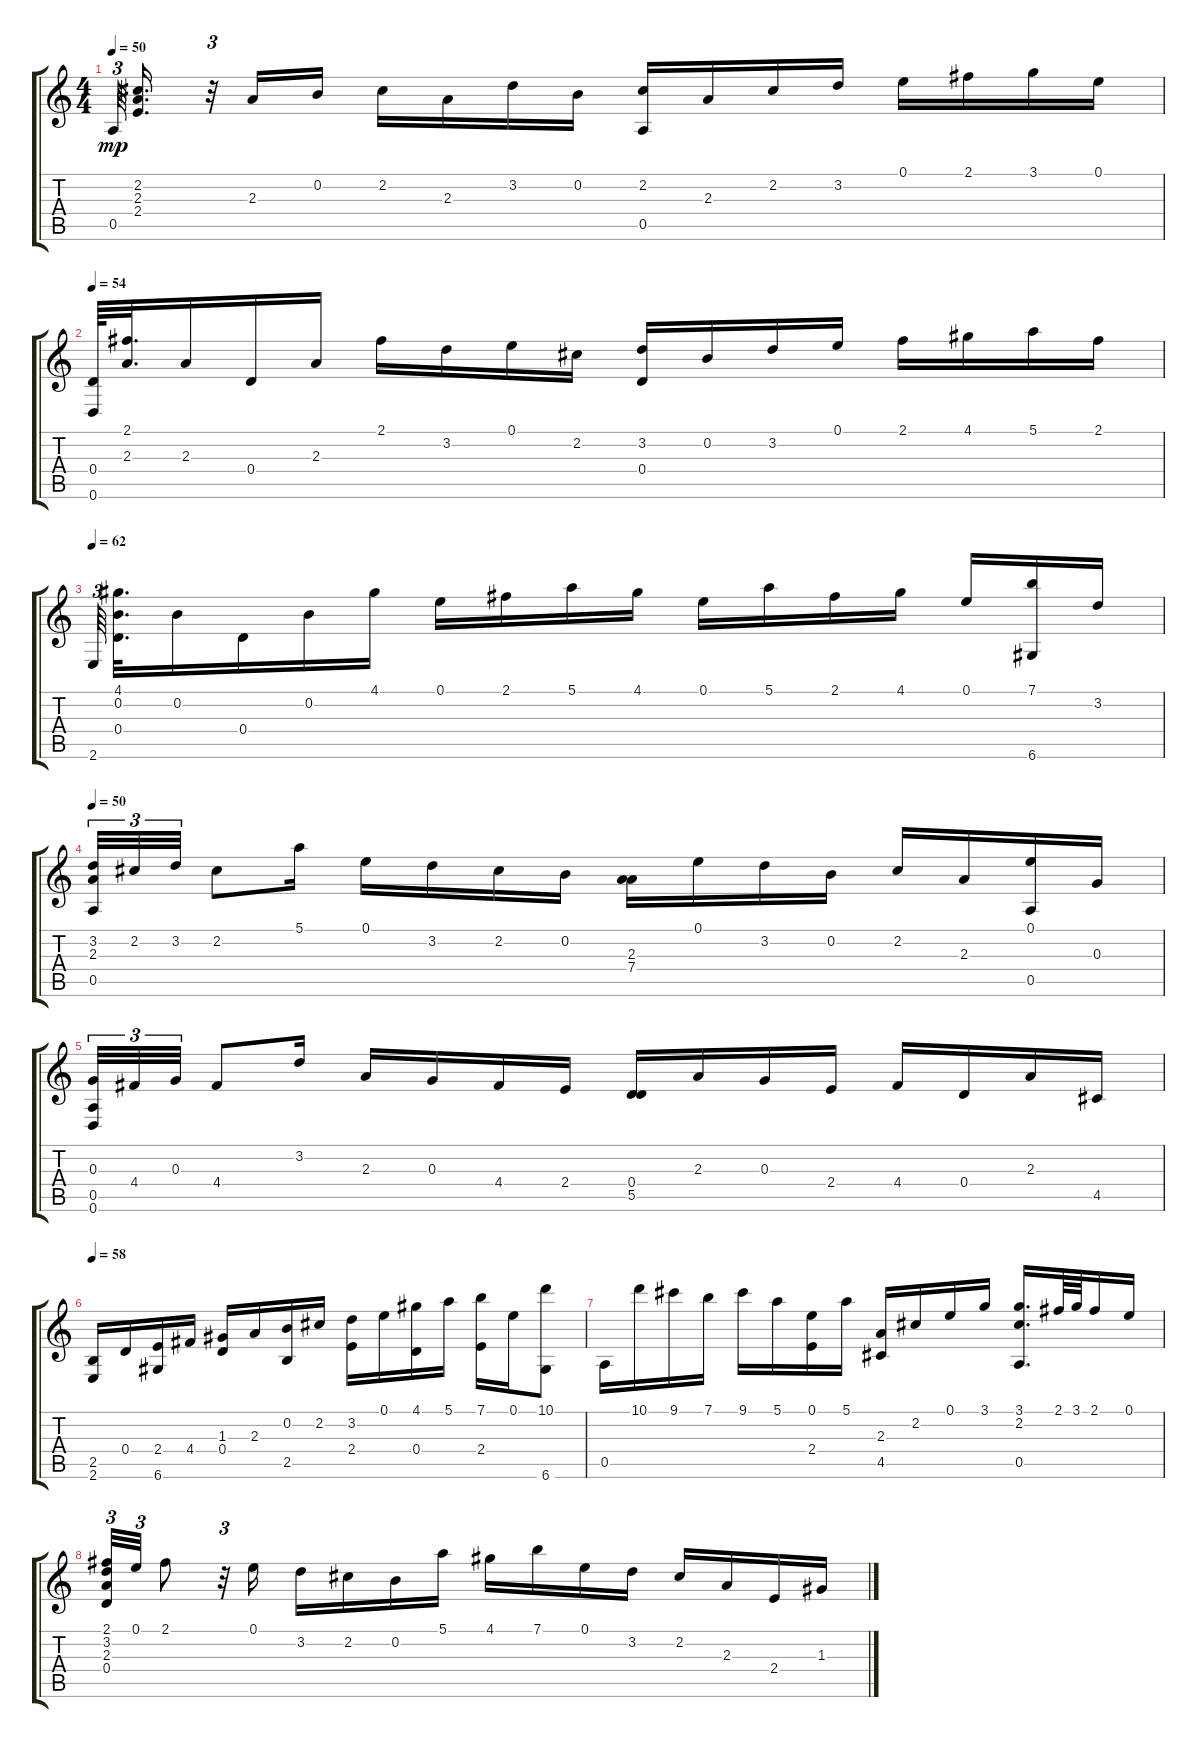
\track "" {instrument acousticguitarnylon}
\staff {score tabs}
\tuning (E4 B3 G3 D3 A2 D2) {hide}
\ts (4 4)
\tempo 50
\clef g2
\ks c
0.5.64{tu (3 2) dy mp} (2.2 2.3 2.4).16{d} r.32{tu (3 2)} 2.3.16 0.2.16 2.2.16 2.3.16 3.2.16 0.2.16 (2.2 0.5).16 2.3.16 2.2.16 3.2.16 0.1.16 2.1.16 3.1.16 0.1.16 |
\tempo 54
(0.4 0.6).64 (2.1 2.3).32{d} 2.3.16 0.4.16 2.3.16 2.1.16 3.2.16 0.1.16 2.2.16 (3.2 0.4).16 0.2.16 3.2.16 0.1.16 2.1.16 4.1.16 5.1.16 2.1.16 |
\tempo 62
2.6.64{tu (3 2)} (4.1 0.2 0.4).32{d} 0.2.16 0.4.16 0.2.16 4.1.16 0.1.16 2.1.16 5.1.16 4.1.16 0.1.16 5.1.16 2.1.16 4.1.16 0.1.16 (7.1 6.6).16 3.2.16 |
\tempo 50
(3.2 2.3 0.5).32{tu (3 2)} 2.2.32{tu (3 2)} 3.2.32{tu (3 2)} 2.2.8 5.1.16 0.1.16 3.2.16 2.2.16 0.2.16 (2.3 7.4).16 0.1.16 3.2.16 0.2.16 2.2.16 2.3.16 (0.1 0.5).16 0.3.16 |
(0.3 0.5 0.6).32{tu (3 2)} 4.4.32{tu (3 2)} 0.3.32{tu (3 2)} 4.4.8 3.2.16 2.3.16 0.3.16 4.4.16 2.4.16 (0.4 5.5).16 2.3.16 0.3.16 2.4.16 4.4.16 0.4.16 2.3.16 4.5.16 |
\tempo 58
(2.5 2.6).16 0.4.16 (2.4 6.6).16 4.4.16 (1.3 0.4).16 2.3.16 (0.2 2.5).16 2.2.16 (3.2 2.4).16 0.1.16 (4.1 0.4).16 5.1.16 (7.1 2.4).16 0.1.16 (10.1 6.6).8 |
0.5.16 10.1.16 9.1.16 7.1.16 9.1.16 5.1.16 (0.1 2.4).16 5.1.16 (2.3 4.5).16 2.2.16 0.1.16 3.1.16 (3.1 2.2 0.5).16{d} 2.1.64 3.1.64 2.1.16 0.1.16 |
(2.1 3.2 2.3 0.4).32{tu (3 2)} 0.1.32{tu (3 2)} 2.1.8 r.32{tu (3 2)} 0.1.16 3.2.16 2.2.16 0.2.16 5.1.16 4.1.16 7.1.16 0.1.16 3.2.16 2.2.16 2.3.16 2.4.16 1.3.16
